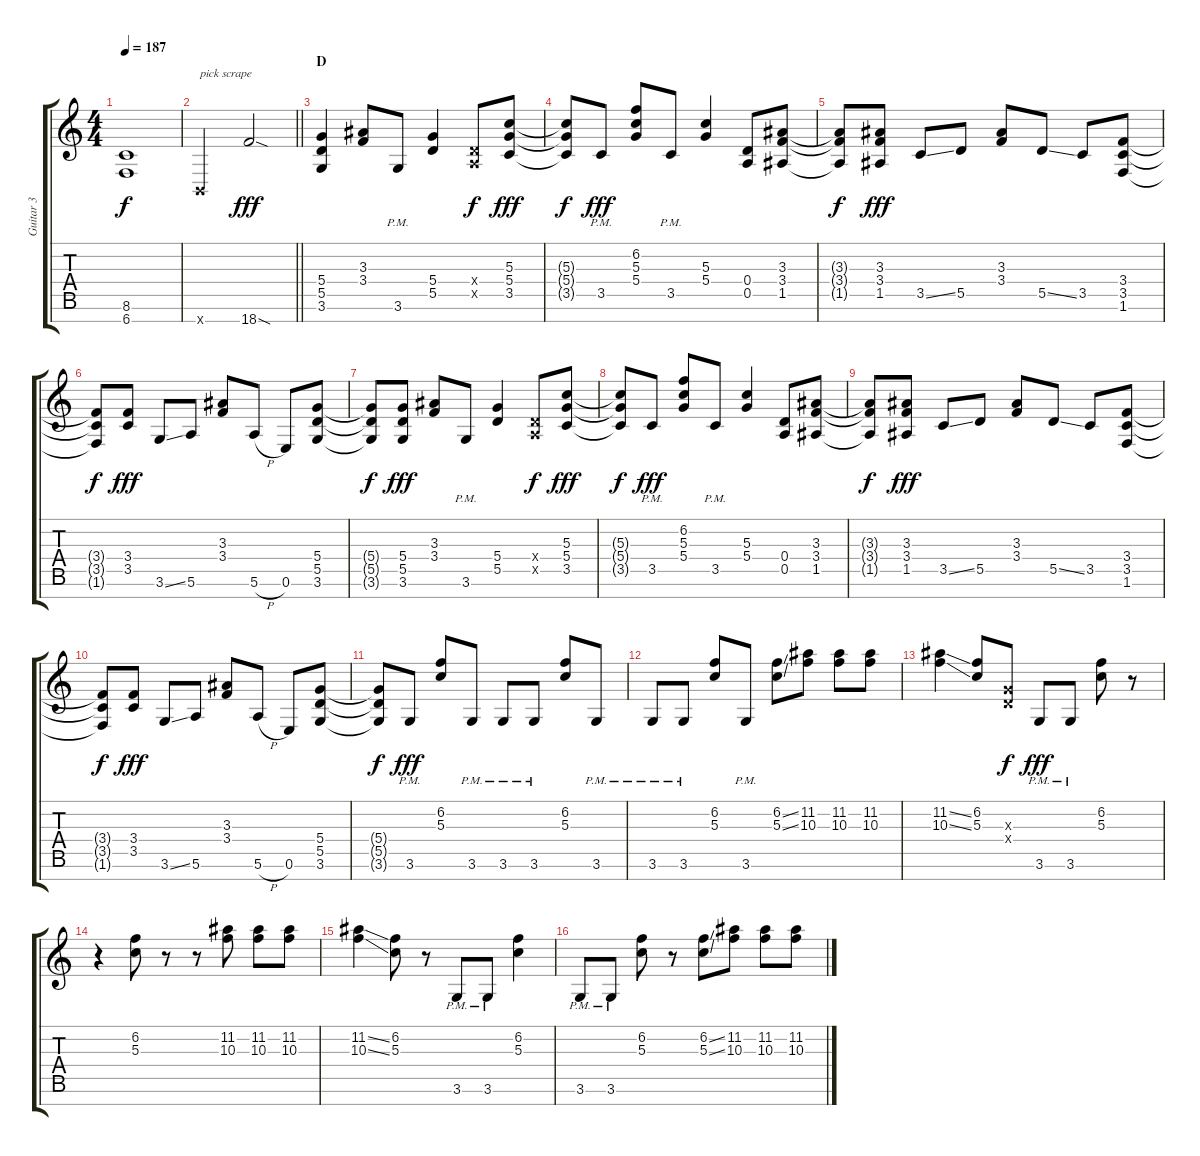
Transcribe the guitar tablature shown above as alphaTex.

\track ("Guitar 3" "Guitar 3") {instrument distortionguitar}
\staff {score tabs}
\tuning (E4 B3 G3 D3 A2 E2 B1) {hide}
\ts (4 4)
\tempo 187
\clef g2
\ks c
(8.6{t} 6.7{t}).1{dy f} |
\barLineRight lightlight
0.7{x}.2{txt "pick scrape"} 18.7{sod}.2{dy fff} |
\section ("" "D")
(5.4 5.5 3.6).4 (3.3 3.4).8 3.6{pm}.8 (5.4 5.5).4 (0.4{x} 0.5{x}).8{dy f} (5.3 5.4 3.5).8{dy fff} |
(5.3{t} 5.4{t} 3.5{t}).8{dy f} 3.5{pm}.8{dy fff} (6.2 5.3 5.4).8 3.5{pm}.8 (5.3 5.4).4 (0.4 0.5).8 (3.3 3.4 1.5).8 |
(3.3{t} 3.4{t} 1.5{t}).8{dy f} (3.3 3.4 1.5).8{dy fff} 3.5{ss}.8 5.5.8 (3.3 3.4).8 5.5{ss}.8 3.5.8 (3.4 3.5 1.6).8 |
(3.4{t} 3.5{t} 1.6{t}).8{dy f} (3.4 3.5).8{dy fff} 3.6{ss}.8 5.6.8 (3.3 3.4).8 5.6{h}.8 0.6.8 (5.4 5.5 3.6).8 |
(5.4{t} 5.5{t} 3.6{t}).8{dy f} (5.4 5.5 3.6).8{dy fff} (3.3 3.4).8 3.6{pm}.8 (5.4 5.5).4 (0.4{x} 0.5{x}).8{dy f} (5.3 5.4 3.5).8{dy fff} |
(5.3{t} 5.4{t} 3.5{t}).8{dy f} 3.5{pm}.8{dy fff} (6.2 5.3 5.4).8 3.5{pm}.8 (5.3 5.4).4 (0.4 0.5).8 (3.3 3.4 1.5).8 |
(3.3{t} 3.4{t} 1.5{t}).8{dy f} (3.3 3.4 1.5).8{dy fff} 3.5{ss}.8 5.5.8 (3.3 3.4).8 5.5{ss}.8 3.5.8 (3.4 3.5 1.6).8 |
(3.4{t} 3.5{t} 1.6{t}).8{dy f} (3.4 3.5).8{dy fff} 3.6{ss}.8 5.6.8 (3.3 3.4).8 5.6{h}.8 0.6.8 (5.4 5.5 3.6).8 |
(5.4{t} 5.5{t} 3.6{t}).8{dy f} 3.6{pm}.8{dy fff} (6.2 5.3).8 3.6{pm}.8 3.6{pm}.8 3.6{pm}.8 (6.2 5.3).8 3.6{pm}.8 |
3.6{pm}.8 3.6{pm}.8 (6.2 5.3).8 3.6{pm}.8 (6.2{ss} 5.3{ss}).8 (11.2 10.3).8 (11.2 10.3).8 (11.2 10.3).8 |
(11.2{ss} 10.3{ss}).4 (6.2 5.3).8 (0.3{x} 0.4{x}).8{dy f} 3.6{pm}.8{dy fff} 3.6{pm}.8 (6.2 5.3).8 r.8 |
r.4 (6.2 5.3).8 r.8 r.8 (11.2 10.3).8 (11.2 10.3).8 (11.2 10.3).8 |
(11.2{ss} 10.3{ss}).4 (6.2 5.3).8 r.8 3.6{pm}.8 3.6{pm}.8 (6.2 5.3).4 |
3.6{pm}.8 3.6{pm}.8 (6.2 5.3).8 r.8 (6.2{ss} 5.3{ss}).8 (11.2 10.3).8 (11.2 10.3).8 (11.2 10.3).8
